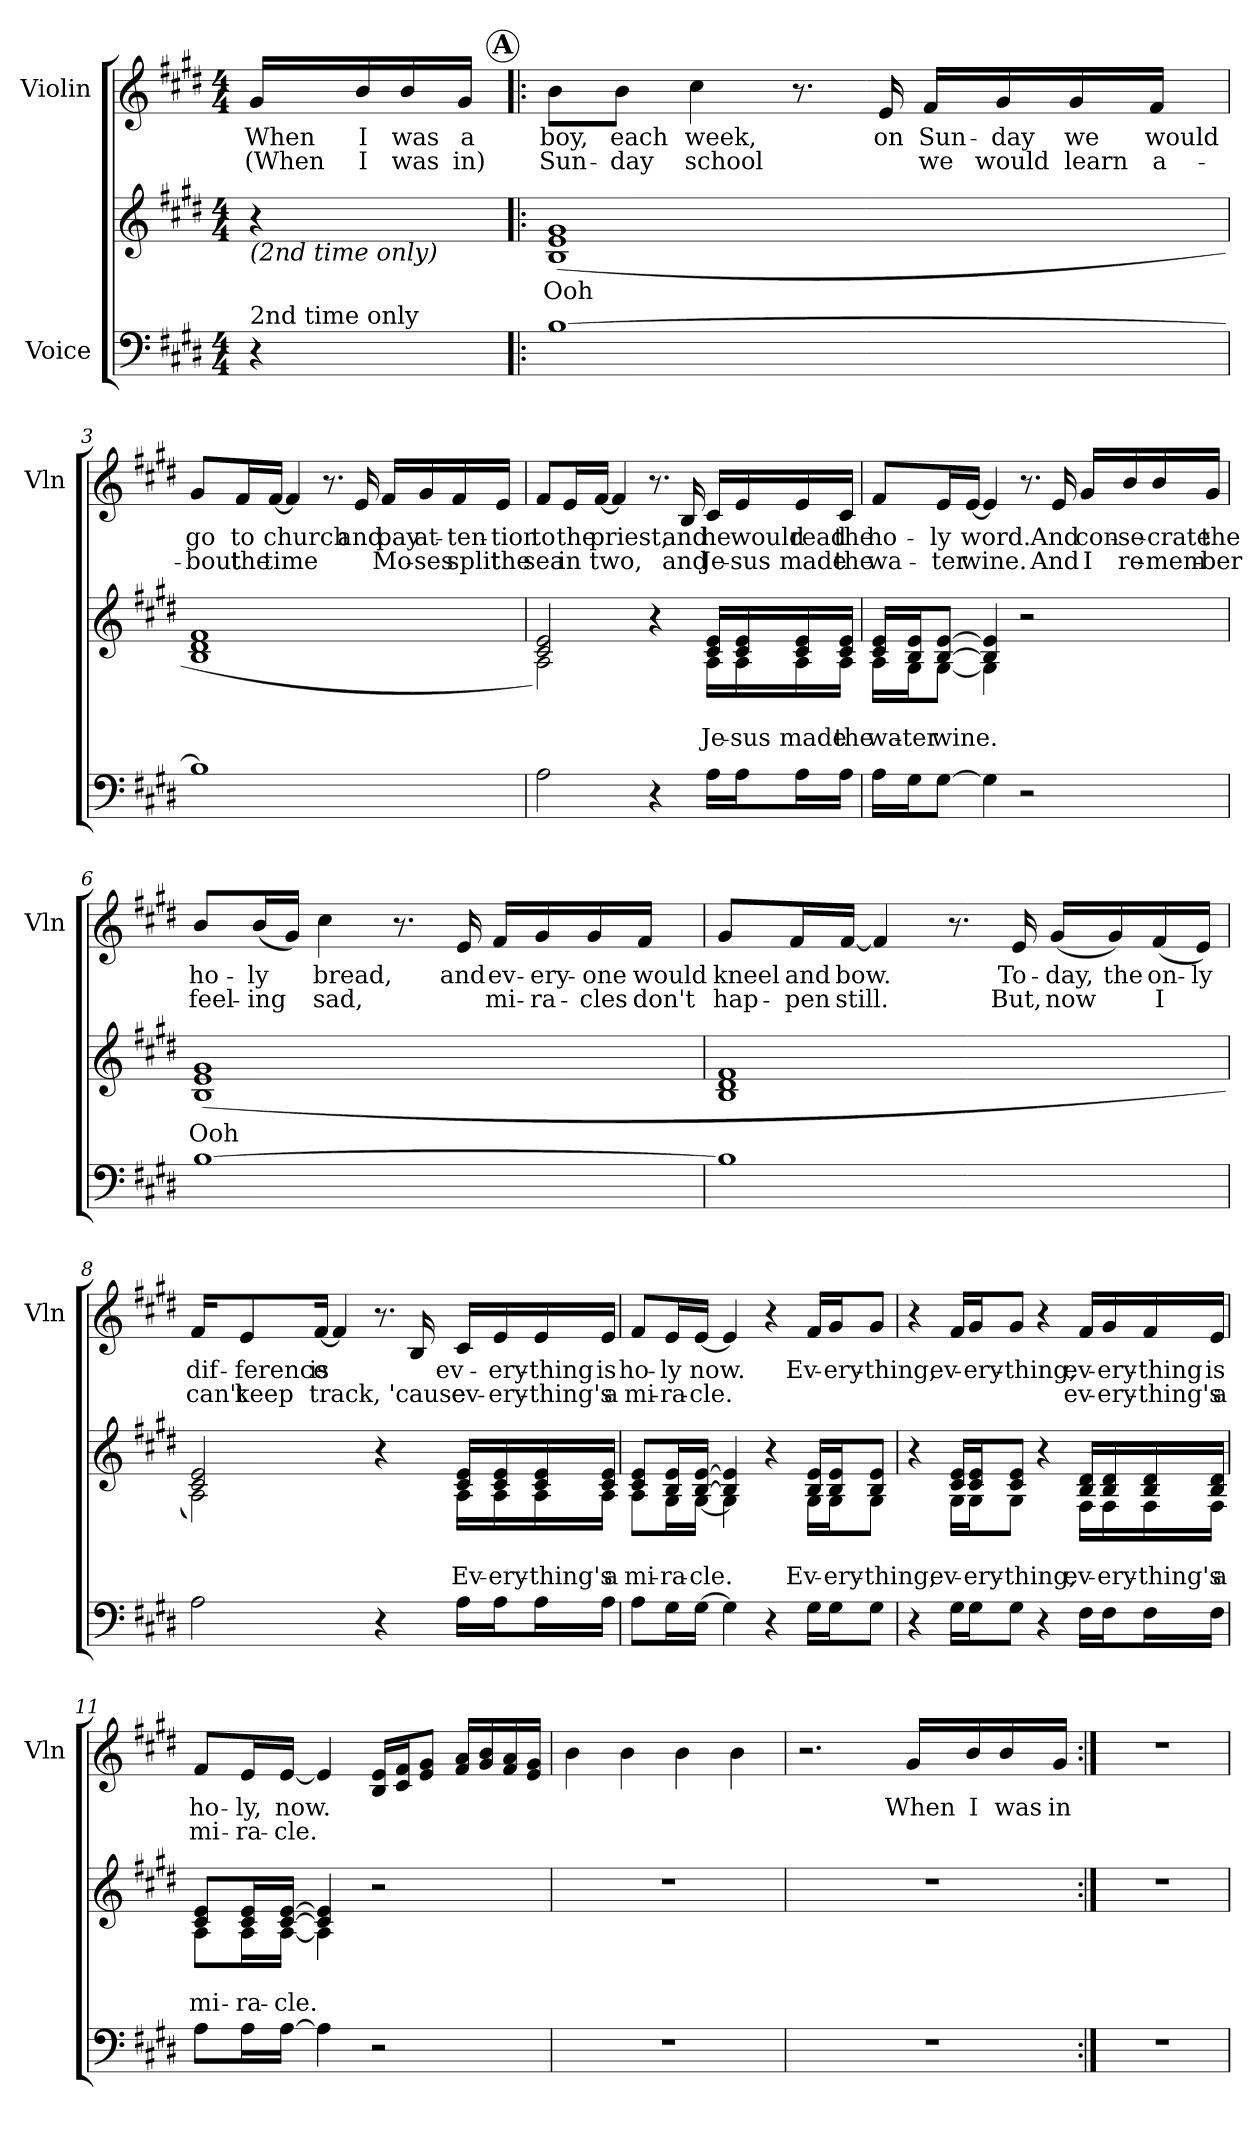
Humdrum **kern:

**kern	**kern	**text	**text	**kern	**text	**text
*part2	*part2	*part2	*part2	*part1	*part1	*part1
*staff3	*staff2	*staff2	*staff2	*staff1	*staff1	*staff1
*I"Voice	*	*	*	*I"Violin	*	*
*	*	*	*	*I'Vln	*	*
*stria5	*stria5	*	*	*	*	*
*clefF4	*clefG2	*	*	*clefG2	*	*
*k[f#c#g#d#]	*k[f#c#g#d#]	*	*	*k[f#c#g#d#]	*	*
*E:	*E:	*	*	*E:	*	*
*M4/4	*M4/4	*	*	*M4/4	*	*
*MM75	*MM75	*	*	*MM75	*	*
=1	=1	=1	=1	=1	=1	=1
!	!LO:TX:b:i:t=(2nd time only)	!	!	!	!	!
!LO:TX:a:t=2nd time only	!	!	!	!	!	!
!	!	!	!	!	!LO:LY:b	!LO:LY:b
4r	4r	.	.	16g#/LL	When	(When
!	!	!	!	!	!LO:LY:b	!LO:LY:b
.	.	.	.	16b/	I	I
!	!	!	!	!	!LO:LY:b	!LO:LY:b
.	.	.	.	16b/	was	was
!	!	!	!	!	!LO:LY:b	!LO:LY:b
.	.	.	.	16g#/JJ	a	in)
!!LO:REH:place=s1:a:enc=circle:t=A
=2!|:	=2!|:	=2!|:	=2!|:	=2!|:	=2!|:	=2!|:
!	!	!LO:LY:b	!	!	!LO:LY:b	!LO:LY:b
*	*^	*	*	*	*	*
[>1B	1e 1g#	(1B	Ooh	.	8b\L	boy,	Sun-
!	!	!	!	!	!	!LO:LY:b	!LO:LY:b
.	.	.	.	.	8b\J	each	-day
!	!	!	!	!	!	!LO:LY:b	!LO:LY:b
.	.	.	.	.	4cc#\	week,	school
.	.	.	.	.	8.r	.	.
!	!	!	!	!	!	!LO:LY:b	!
.	.	.	.	.	16e/	on	.
!	!	!	!	!	!	!LO:LY:b	!LO:LY:b
.	.	.	.	.	16f#/LL	Sun-	we
!	!	!	!	!	!	!LO:LY:b	!LO:LY:b
.	.	.	.	.	16g#/	-day	would
!	!	!	!	!	!	!LO:LY:b	!LO:LY:b
.	.	.	.	.	16g#/	we	learn
!	!	!	!	!	!	!LO:LY:b	!LO:LY:b
.	.	.	.	.	16f#/JJ	would	a-
!!LO:LB:g=z
=3	=3	=3	=3	=3	=3	=3	=3
!	!	!	!	!	!	!LO:LY:b	!LO:LY:b
1B]	1d# 1f#	1B	.	.	8g#/L	go	-bout
!	!	!	!	!	!	!LO:LY:b	!LO:LY:b
.	.	.	.	.	16f#/L	to	the
!	!	!	!	!	!	!LO:LY:b	!LO:LY:b
.	.	.	.	.	[<16f#/JJ	church	time
.	.	.	.	.	4f#/]	.	.
.	.	.	.	.	8.r	.	.
!	!	!	!	!	!	!LO:LY:b	!
.	.	.	.	.	16e/	and	.
!	!	!	!	!	!	!LO:LY:b	!LO:LY:b
.	.	.	.	.	16f#/LL	pay	Mo-
!	!	!	!	!	!	!LO:LY:b	!LO:LY:b
.	.	.	.	.	16g#/	at-	-ses
!	!	!	!	!	!	!LO:LY:b	!LO:LY:b
.	.	.	.	.	16f#/	-ten-	split
!	!	!	!	!	!	!LO:LY:b	!LO:LY:b
.	.	.	.	.	16e/JJ	-tion	the
=4	=4	=4	=4	=4	=4	=4	=4
!	!	!	!	!	!	!LO:LY:b	!LO:LY:b
2A	2c#/ 2e/	2A\)	.	.	8f#/L	to	sea
!	!	!	!	!	!	!LO:LY:b	!LO:LY:b
.	.	.	.	.	16e/L	the	in
!	!	!	!	!	!	!LO:LY:b	!LO:LY:b
.	.	.	.	.	[<16f#/JJ	priest,	two,
.	.	.	.	.	4f#/]	.	.
4r	4r	4ryy	.	.	8.r	.	.
!	!	!	!	!	!	!LO:LY:b	!LO:LY:b
.	.	.	.	.	16B/	and	and
!	!	!	!	!LO:LY:b	!	!LO:LY:b	!LO:LY:b
16A\LL	16c#/ 16e/LL	16A\LL	.	Je-	16c#/LL	he	Je-
!	!	!	!	!LO:LY:b	!	!LO:LY:b	!LO:LY:b
16A\J	16c#/ 16e/	16A\	.	-sus	16e/	would	-sus
!	!	!	!	!LO:LY:b	!	!LO:LY:b	!LO:LY:b
16A\L	16c#/ 16e/	16A\	.	made	16e/	read	made
!	!	!	!	!LO:LY:b	!	!LO:LY:b	!LO:LY:b
16A\JJ	16c#/ 16e/JJ	16A\JJ	.	the	16c#/JJ	the	the
!!LO:LB:g=z
=5	=5	=5	=5	=5	=5	=5	=5
!	!	!	!	!LO:LY:b	!	!LO:LY:b	!LO:LY:b
16A\LL	16c#/ 16e/LL	16A\LL	.	wa-	8f#/L	ho-	wa-
!	!	!	!	!LO:LY:b	!	!	!
16G#\J	16B/ 16e/J	16G#\J	.	-ter	.	.	.
!	!	!	!	!LO:LY:b	!	!LO:LY:b	!LO:LY:b
[>8G#\J	[<8B/ [>8e/J	[>8G#\J	.	wine.	16e/L	-ly	-ter
!	!	!	!	!	!	!LO:LY:b	!LO:LY:b
.	.	.	.	.	[<16e/JJ	word.	wine.
4G#]	4B/] 4e/]	4G#\]	.	.	4e/]	.	.
2r	2r	2ryy	.	.	8.r	.	.
!	!	!	!	!	!	!LO:LY:b	!LO:LY:b
.	.	.	.	.	16e/	And	And
!	!	!	!	!	!	!LO:LY:b	!LO:LY:b
.	.	.	.	.	16g#/LL	con-	I
!	!	!	!	!	!	!LO:LY:b	!LO:LY:b
.	.	.	.	.	16b/	-se-	re-
!	!	!	!	!	!	!LO:LY:b	!LO:LY:b
.	.	.	.	.	16b/	-crate	-mem-
!	!	!	!	!	!	!LO:LY:b	!LO:LY:b
.	.	.	.	.	16g#/JJ	the	-ber
=6	=6	=6	=6	=6	=6	=6	=6
!	!	!	!LO:LY:b	!	!	!LO:LY:b	!LO:LY:b
[>1B	1e 1g#	(1B	Ooh	.	8b/L	ho-	feel-
!	!	!	!	!	!	!LO:LY:b	!LO:LY:b
.	.	.	.	.	(<16b/L	-ly	-ing
.	.	.	.	.	16g#/JJ)	.	.
!	!	!	!	!	!	!LO:LY:b	!LO:LY:b
.	.	.	.	.	4cc#\	bread,	sad,
.	.	.	.	.	8.r	.	.
!	!	!	!	!	!	!LO:LY:b	!
.	.	.	.	.	16e/	and	.
!	!	!	!	!	!	!LO:LY:b	!LO:LY:b
.	.	.	.	.	16f#/LL	ev-	mi-
!	!	!	!	!	!	!LO:LY:b	!LO:LY:b
.	.	.	.	.	16g#/	-ery-	-ra-
!	!	!	!	!	!	!LO:LY:b	!LO:LY:b
.	.	.	.	.	16g#/	-one	-cles
!	!	!	!	!	!	!LO:LY:b	!LO:LY:b
.	.	.	.	.	16f#/JJ	would	don't
!!LO:LB:g=z
=7	=7	=7	=7	=7	=7	=7	=7
!	!	!	!	!	!	!LO:LY:b	!LO:LY:b
1B]	1d# 1f#	1B	.	.	8g#/L	kneel	hap-
!	!	!	!	!	!	!LO:LY:b	!LO:LY:b
.	.	.	.	.	16f#/L	and	-pen
!	!	!	!	!	!	!LO:LY:b	!LO:LY:b
.	.	.	.	.	[<16f#/JJ	bow.	still.
.	.	.	.	.	4f#/]	.	.
.	.	.	.	.	8.r	.	.
!	!	!	!	!	!	!LO:LY:b	!LO:LY:b
.	.	.	.	.	16e/	To-	But,
!	!	!	!	!	!	!LO:LY:b	!LO:LY:b
.	.	.	.	.	(<16g#/LL	-day,	now
!	!	!	!	!	!	!LO:LY:b	!
.	.	.	.	.	16g#/)	the	.
!	!	!	!	!	!	!LO:LY:b	!LO:LY:b
.	.	.	.	.	(<16f#/	on-	I
!	!	!	!	!	!	!LO:LY:b	!
.	.	.	.	.	16e/JJ)	-ly	.
=8	=8	=8	=8	=8	=8	=8	=8
!	!	!	!	!	!	!LO:LY:b	!LO:LY:b
2A	2c#/ 2e/	2A\)	.	.	16f#/KL	dif-	can't
!	!	!	!	!	!	!LO:LY:b	!LO:LY:b
.	.	.	.	.	8e/	-ference	keep
!	!	!	!	!	!	!LO:LY:b	!LO:LY:b
.	.	.	.	.	[<16f#/Jk	is	track,
.	.	.	.	.	4f#/]	.	.
4r	4r	4ryy	.	.	8.r	.	.
!	!	!	!	!	!	!	!LO:LY:b
.	.	.	.	.	16B/	.	'cause
!	!	!	!	!LO:LY:b	!	!LO:LY:b	!LO:LY:b
16A\LL	16c#/ 16e/LL	16A\LL	.	Ev-	16c#/LL	ev-	ev-
!	!	!	!	!LO:LY:b	!	!LO:LY:b	!LO:LY:b
16A\J	16c#/ 16e/	16A\	.	-ery-	16e/	-ery-	-ery-
!	!	!	!	!LO:LY:b	!	!LO:LY:b	!LO:LY:b
16A\L	16c#/ 16e/	16A\	.	-thing's	16e/	-thing	-thing's
!	!	!	!	!LO:LY:b	!	!LO:LY:b	!LO:LY:b
16A\JJ	16c#/ 16e/JJ	16A\JJ	.	a	16e/JJ	is	a
!!LO:LB:g=z
=9	=9	=9	=9	=9	=9	=9	=9
!	!	!	!	!LO:LY:b	!	!LO:LY:b	!LO:LY:b
8A\L	8c#/ 8e/L	8A\L	.	mi-	8f#/L	ho-	mi-
!	!	!	!	!LO:LY:b	!	!LO:LY:b	!LO:LY:b
16G#\L	16B/ 16e/L	16G#\L	.	-ra-	16e/L	-ly	-ra-
!	!	!	!	!LO:LY:b	!	!LO:LY:b	!LO:LY:b
[>16G#\JJ	[<16B/ [>16e/JJ	[>16G#\JJ	.	-cle.	[<16e/JJ	now.	-cle.
4G#]	4B/] 4e/]	4G#\]	.	.	4e/]	.	.
4r	4r	4ryy	.	.	4r	.	.
!	!	!	!	!LO:LY:b	!	!LO:LY:b	!
16G#\LL	16B/ 16e/LL	16G#\LL	.	Ev-	16f#/LL	Ev-	.
!	!	!	!	!LO:LY:b	!	!LO:LY:b	!
16G#\J	16B/ 16e/J	16G#\J	.	-ery-	16g#/J	-ery-	.
!	!	!	!	!LO:LY:b	!	!LO:LY:b	!
8G#\J	8B/ 8e/J	8G#\J	.	-thing,	8g#/J	-thing,	.
=10	=10	=10	=10	=10	=10	=10	=10
4r	4r	4ryy	.	.	4r	.	.
!	!	!	!	!LO:LY:b	!	!LO:LY:b	!
16G#\LL	16c#/ 16e/LL	16G#\LL	.	ev-	16f#/LL	ev-	.
!	!	!	!	!LO:LY:b	!	!LO:LY:b	!
16G#\J	16c#/ 16e/J	16G#\J	.	-ery-	16g#/J	-ery-	.
!	!	!	!	!LO:LY:b	!	!LO:LY:b	!
8G#\J	8c#/ 8e/J	8G#\J	.	-thing,	8g#/J	-thing,	.
4r	4r	4ryy	.	.	4r	.	.
!	!	!	!	!LO:LY:b	!	!LO:LY:b	!LO:LY:b
16F#\LL	16B/ 16d#/LL	16F#\LL	.	ev-	16f#/LL	ev-	ev-
!	!	!	!	!LO:LY:b	!	!LO:LY:b	!LO:LY:b
16F#\J	16B/ 16d#/	16F#\	.	-ery-	16g#/	-ery-	-ery-
!	!	!	!	!LO:LY:b	!	!LO:LY:b	!LO:LY:b
16F#\L	16B/ 16d#/	16F#\	.	-thing's	16f#/	-thing	-thing's
!	!	!	!	!LO:LY:b	!	!LO:LY:b	!LO:LY:b
16F#\JJ	16B/ 16d#/JJ	16F#\JJ	.	a	16e/JJ	is	a
!!LO:LB:g=z
=11	=11	=11	=11	=11	=11	=11	=11
!	!	!	!	!LO:LY:b	!	!LO:LY:b	!LO:LY:b
8A\L	8c#/ 8e/L	8A\L	.	mi-	8f#/L	ho-	mi-
!	!	!	!	!LO:LY:b	!	!LO:LY:b	!LO:LY:b
16A\L	16c#/ 16e/L	16A\L	.	-ra-	16e/L	-ly,	-ra-
!	!	!	!	!LO:LY:b	!	!LO:LY:b	!LO:LY:b
[>16A\JJ	[<16c#/ [>16e/JJ	[>16A\JJ	.	-cle.	[<16e/JJ	now.	-cle.
4A]	4c#/] 4e/]	4A\]	.	.	4e/]	.	.
2r	2r	2ryy	.	.	16B!/ 16e!/LL	.	.
.	.	.	.	.	16c#!/ 16f#!/J	.	.
.	.	.	.	.	8e!/ 8g#!/J	.	.
.	.	.	.	.	16f#!/ 16a!/LL	.	.
.	.	.	.	.	16g#!/ 16b!/	.	.
.	.	.	.	.	16f#!/ 16a!/	.	.
.	.	.	.	.	16e!/ 16g#!/JJ	.	.
*	*v	*v	*	*	*	*	*
=12	=12	=12	=12	=12	=12	=12
1r	1r	.	.	4b	.	.
.	.	.	.	4b	.	.
.	.	.	.	4b	.	.
.	.	.	.	4b	.	.
=13	=13	=13	=13	=13	=13	=13
1r	1r	.	.	2.r	.	.
!	!	!	!	!	!LO:LY:b	!
.	.	.	.	16g#/LL	When	.
!	!	!	!	!	!LO:LY:b	!
.	.	.	.	16b/	I	.
!	!	!	!	!	!LO:LY:b	!
.	.	.	.	16b/	was	.
!	!	!	!	!	!LO:LY:b	!
.	.	.	.	16g#/JJ	in	.
=14:|!	=14:|!	=14:|!	=14:|!	=14:|!	=14:|!	=14:|!
1r	1r	.	.	1r	.	.
=	=	=	=	=	=	=
*-	*-	*-	*-	*-	*-	*-
